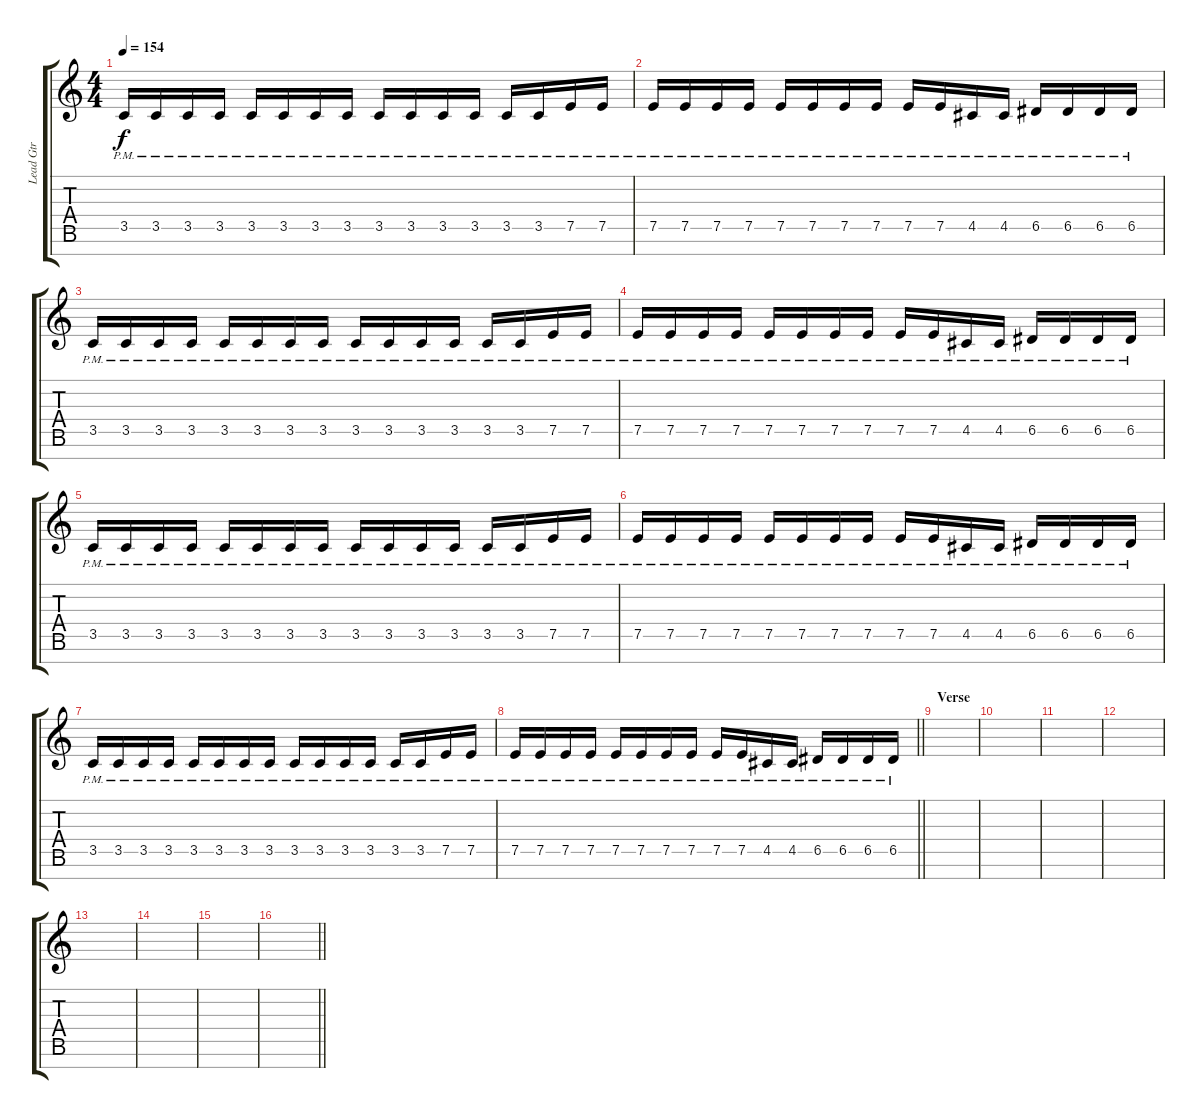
\track ("Lead Gtr" "Lead Gtr") {instrument distortionguitar}
\staff {score tabs}
\tuning (E4 B3 G3 D3 A2 E2 B1) {hide}
\ts (4 4)
\tempo 154
\clef g2
\ks c
3.5{pm}.16{dy f} 3.5{pm}.16 3.5{pm}.16 3.5{pm}.16 3.5{pm}.16 3.5{pm}.16 3.5{pm}.16 3.5{pm}.16 3.5{pm}.16 3.5{pm}.16 3.5{pm}.16 3.5{pm}.16 3.5{pm}.16 3.5{pm}.16 7.5{pm}.16 7.5{pm}.16 |
7.5{pm}.16 7.5{pm}.16 7.5{pm}.16 7.5{pm}.16 7.5{pm}.16 7.5{pm}.16 7.5{pm}.16 7.5{pm}.16 7.5{pm}.16 7.5{pm}.16 4.5{pm}.16 4.5{pm}.16 6.5{pm}.16 6.5{pm}.16 6.5{pm}.16 6.5{pm}.16 |
3.5{pm}.16 3.5{pm}.16 3.5{pm}.16 3.5{pm}.16 3.5{pm}.16 3.5{pm}.16 3.5{pm}.16 3.5{pm}.16 3.5{pm}.16 3.5{pm}.16 3.5{pm}.16 3.5{pm}.16 3.5{pm}.16 3.5{pm}.16 7.5{pm}.16 7.5{pm}.16 |
7.5{pm}.16 7.5{pm}.16 7.5{pm}.16 7.5{pm}.16 7.5{pm}.16 7.5{pm}.16 7.5{pm}.16 7.5{pm}.16 7.5{pm}.16 7.5{pm}.16 4.5{pm}.16 4.5{pm}.16 6.5{pm}.16 6.5{pm}.16 6.5{pm}.16 6.5{pm}.16 |
3.5{pm}.16 3.5{pm}.16 3.5{pm}.16 3.5{pm}.16 3.5{pm}.16 3.5{pm}.16 3.5{pm}.16 3.5{pm}.16 3.5{pm}.16 3.5{pm}.16 3.5{pm}.16 3.5{pm}.16 3.5{pm}.16 3.5{pm}.16 7.5{pm}.16 7.5{pm}.16 |
7.5{pm}.16 7.5{pm}.16 7.5{pm}.16 7.5{pm}.16 7.5{pm}.16 7.5{pm}.16 7.5{pm}.16 7.5{pm}.16 7.5{pm}.16 7.5{pm}.16 4.5{pm}.16 4.5{pm}.16 6.5{pm}.16 6.5{pm}.16 6.5{pm}.16 6.5{pm}.16 |
3.5{pm}.16 3.5{pm}.16 3.5{pm}.16 3.5{pm}.16 3.5{pm}.16 3.5{pm}.16 3.5{pm}.16 3.5{pm}.16 3.5{pm}.16 3.5{pm}.16 3.5{pm}.16 3.5{pm}.16 3.5{pm}.16 3.5{pm}.16 7.5{pm}.16 7.5{pm}.16 |
\barLineRight lightlight
7.5{pm}.16 7.5{pm}.16 7.5{pm}.16 7.5{pm}.16 7.5{pm}.16 7.5{pm}.16 7.5{pm}.16 7.5{pm}.16 7.5{pm}.16 7.5{pm}.16 4.5{pm}.16 4.5{pm}.16 6.5{pm}.16 6.5{pm}.16 6.5{pm}.16 6.5{pm}.16 |
\section ("" "Verse")
|
|
|
|
|
|
|
\barLineRight lightlight
